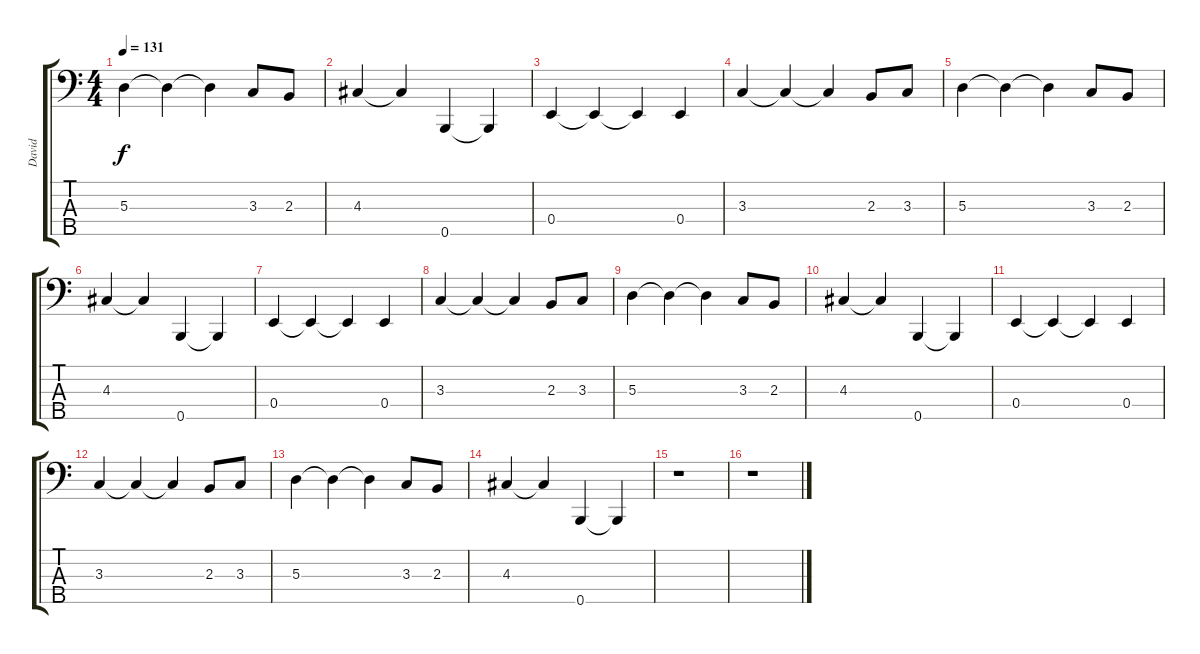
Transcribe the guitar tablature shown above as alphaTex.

\track ("David" "David") {instrument electricbasspick}
\staff {score tabs}
\tuning (G2 D2 A1 E1 B0) {hide}
\ts (4 4)
\tempo 131
\clef f4
\ks c
5.3.4{dy f} 5.3{t}.4 5.3{t}.4 3.3.8 2.3.8 |
4.3.4 4.3{t}.4 0.5.4 0.5{t}.4 |
0.4.4 0.4{t}.4 0.4{t}.4 0.4.4 |
3.3.4 3.3{t}.4 3.3{t}.4 2.3.8 3.3.8 |
5.3.4 5.3{t}.4 5.3{t}.4 3.3.8 2.3.8 |
4.3.4 4.3{t}.4 0.5.4 0.5{t}.4 |
0.4.4{volume 11} 0.4{t}.4 0.4{t}.4 0.4.4 |
3.3.4{volume 8} 3.3{t}.4 3.3{t}.4 2.3.8 3.3.8 |
5.3.4{volume 5} 5.3{t}.4 5.3{t}.4 3.3.8 2.3.8 |
4.3.4{volume 3} 4.3{t}.4 0.5.4 0.5{t}.4 |
0.4.4 0.4{t}.4 0.4{t}.4 0.4.4 |
3.3.4 3.3{t}.4 3.3{t}.4 2.3.8 3.3.8 |
5.3.4 5.3{t}.4 5.3{t}.4 3.3.8 2.3.8 |
4.3.4 4.3{t}.4 0.5.4 0.5{t}.4 |
r.1 |
r.1
